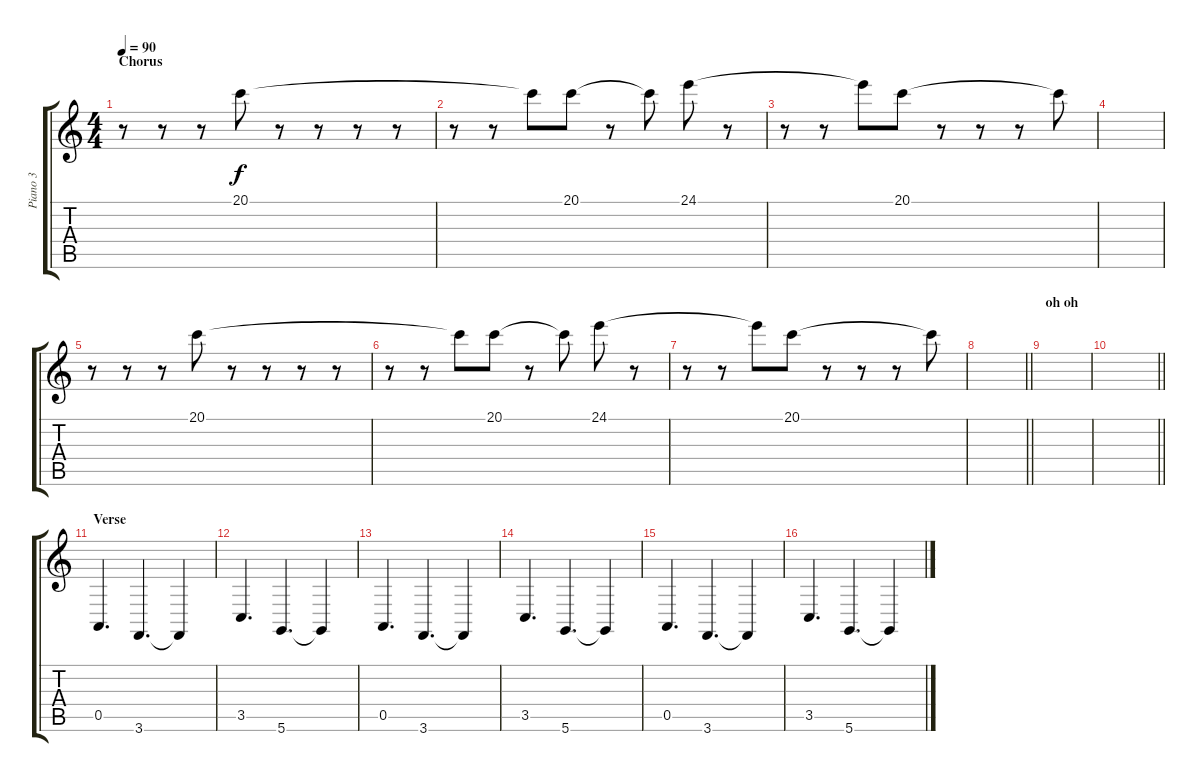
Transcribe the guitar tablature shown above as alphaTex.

\track ("Piano 3" "Piano 3") {instrument acousticgrandpiano}
\staff {score tabs}
\tuning (E4 B3 G3 D3 A2 D2) {hide}
\ts (4 4)
\section ("" "Chorus")
\tempo 90
\clef g2
\ks c
r.8{dy f volume 15} r.8 r.8 20.1.8 r.8 r.8 r.8 r.8 |
r.8 r.8 20.1{t}.8 20.1.8 r.8 20.1{t}.8 24.1.8 r.8 |
r.8 r.8 24.1{t}.8 20.1.8 r.8 r.8 r.8 20.1{t}.8 |
|
r.8 r.8 r.8 20.1.8 r.8 r.8 r.8 r.8 |
r.8 r.8 20.1{t}.8 20.1.8 r.8 20.1{t}.8 24.1.8 r.8 |
r.8 r.8 24.1{t}.8 20.1.8 r.8 r.8 r.8 20.1{t}.8 |
\barLineRight lightlight
|
\section ("" "oh oh")
|
\barLineRight lightlight
|
\section ("" "Verse")
0.5.4{d} 3.6.4{d} 3.6{t}.4 |
3.5.4{d} 5.6.4{d} 5.6{t}.4 |
0.5.4{d} 3.6.4{d} 3.6{t}.4 |
3.5.4{d} 5.6.4{d} 5.6{t}.4 |
0.5.4{d} 3.6.4{d} 3.6{t}.4 |
3.5.4{d} 5.6.4{d} 5.6{t}.4
